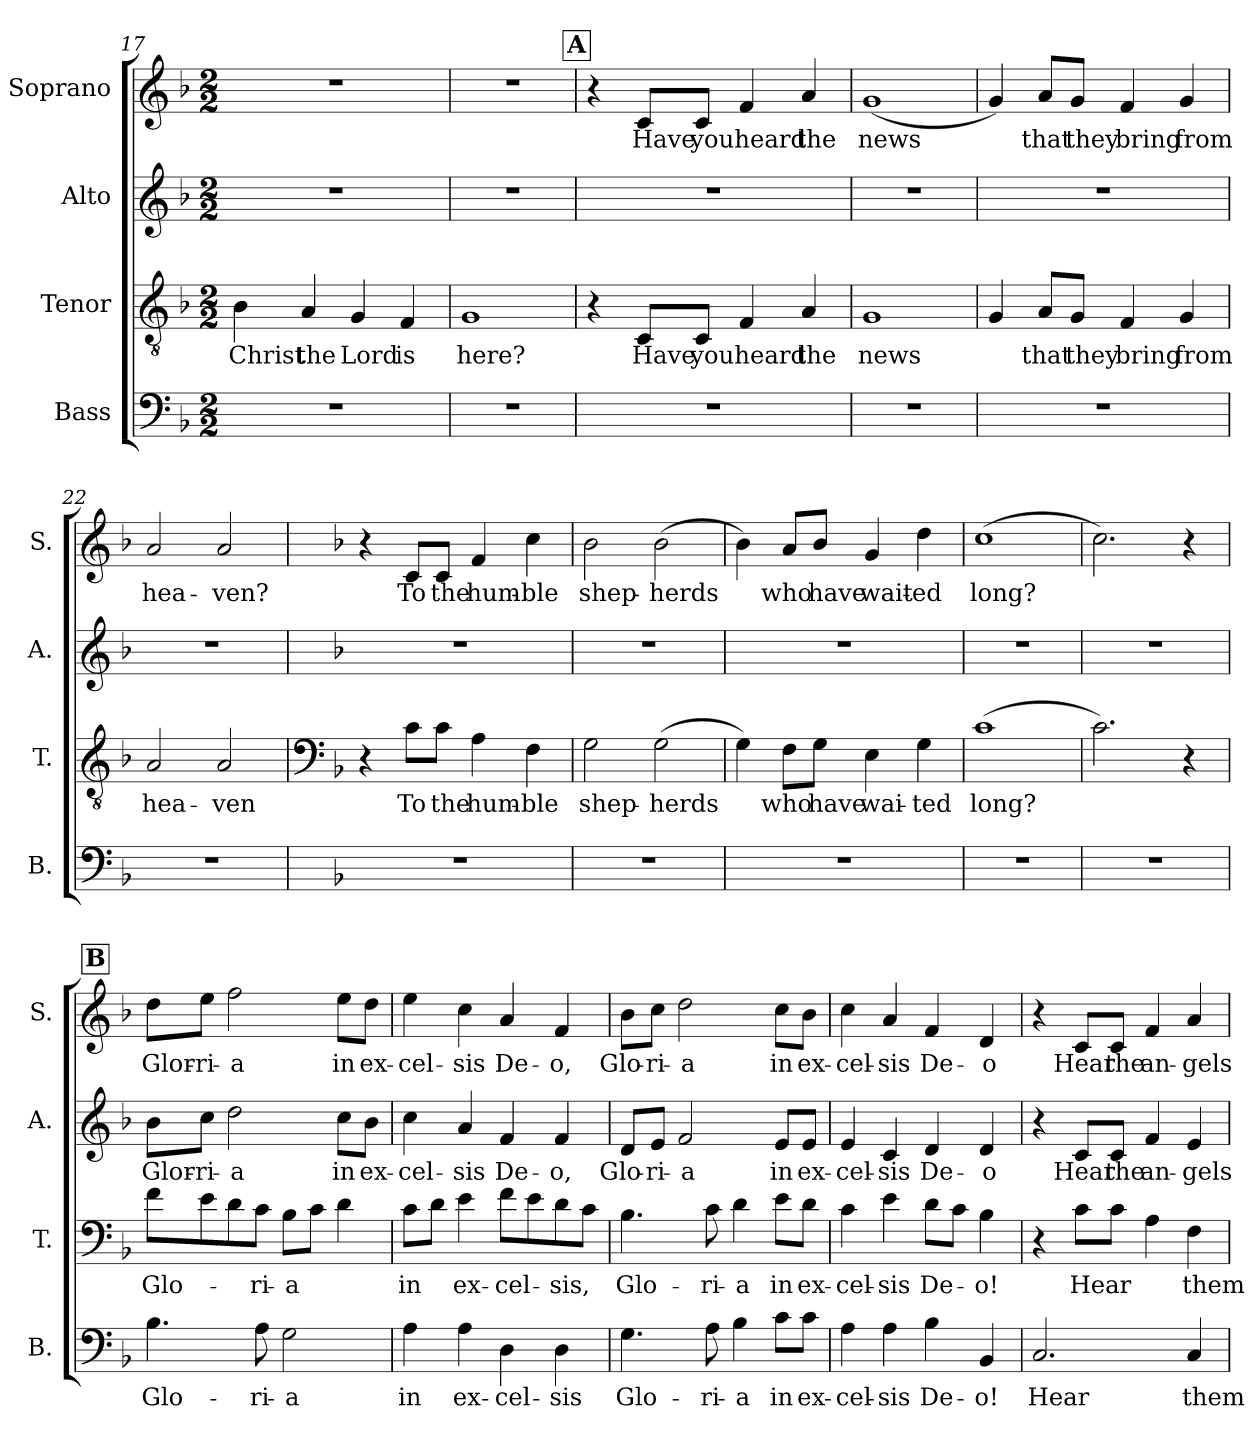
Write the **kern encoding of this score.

**kern	**text	**kern	**text	**kern	**text	**kern	**text
*part4	*part4	*part3	*part3	*part2	*part2	*part1	*part1
*staff4	*staff4	*staff3	*staff3	*staff2	*staff2	*staff1	*staff1
*I"Bass	*	*I"Tenor	*	*I"Alto	*	*I"Soprano	*
*I'B.	*	*I'T.	*	*I'A.	*	*I'S.	*
*clefF4	*	*clefGv2	*	*clefG2	*	*clefG2	*
*k[b-]	*	*k[b-]	*	*k[b-]	*	*k[b-]	*
*M2/2	*	*M2/2	*	*M2/2	*	*M2/2	*
=17	=17	=17	=17	=17	=17	=17	=17
!	!	!	!LO:LY:b	!	!	!	!
1r	.	4B-\	Christ	1r	.	1r	.
!	!	!	!LO:LY:b	!	!	!	!
.	.	4A/	the	.	.	.	.
!	!	!	!LO:LY:b	!	!	!	!
.	.	4G/	Lord	.	.	.	.
!	!	!	!LO:LY:b	!	!	!	!
.	.	4F/	is	.	.	.	.
=18	=18	=18	=18	=18	=18	=18	=18
!	!	!	!LO:LY:b	!	!	!	!
1r	.	1G	here?	1r	.	1r	.
!!LO:LB:g=z
!!LO:REH:place=s1:a:B:fs=14:t=A
=19	=19	=19	=19	=19	=19	=19	=19
1r	.	4r	.	1r	.	4r	.
!	!	!	!LO:LY:b	!	!	!	!LO:LY:b
.	.	8C/L	Have	.	.	8c/L	Have
!	!	!	!LO:LY:b	!	!	!	!LO:LY:b
.	.	8C/J	you	.	.	8c/J	you
!	!	!	!LO:LY:b	!	!	!	!LO:LY:b
.	.	4F/	heard	.	.	4f/	heard
!	!	!	!LO:LY:b	!	!	!	!LO:LY:b
.	.	4A/	the	.	.	4a/	the
=20	=20	=20	=20	=20	=20	=20	=20
!	!	!	!LO:LY:b	!	!	!	!LO:LY:b
1r	.	1G	news	1r	.	(1g	news
=21	=21	=21	=21	=21	=21	=21	=21
1r	.	4G/	.	1r	.	4g/)	.
!	!	!	!LO:LY:b	!	!	!	!LO:LY:b
.	.	8A/L	that	.	.	8a/L	that
!	!	!	!LO:LY:b	!	!	!	!LO:LY:b
.	.	8G/J	they	.	.	8g/J	they
!	!	!	!LO:LY:b	!	!	!	!LO:LY:b
.	.	4F/	bring	.	.	4f/	bring
!	!	!	!LO:LY:b	!	!	!	!LO:LY:b
.	.	4G/	from	.	.	4g/	from
=22	=22	=22	=22	=22	=22	=22	=22
!	!	!	!LO:LY:b	!	!	!	!LO:LY:b
1r	.	2A/	hea-	1r	.	2a/	hea-
!	!	!	!LO:LY:b	!	!	!	!LO:LY:b
.	.	2A/	-ven	.	.	2a/	-ven?
=23	=23	=23	=23	=23	=23	=23	=23
*	*	*clefF4	*	*	*	*	*
*k[b-]	*	*k[b-]	*	*k[b-]	*	*k[b-]	*
1r	.	4r	.	1r	.	4r	.
!	!	!	!LO:LY:b	!	!	!	!LO:LY:b
.	.	8c\L	To	.	.	8c/L	To
!	!	!	!LO:LY:b	!	!	!	!LO:LY:b
.	.	8c\J	the	.	.	8c/J	the
!	!	!	!LO:LY:b	!	!	!	!LO:LY:b
.	.	4A\	hum-	.	.	4f/	hum-
!	!	!	!LO:LY:b	!	!	!	!LO:LY:b
.	.	4F\	-ble	.	.	4cc\	-ble
!!LO:LB:g=z
=24	=24	=24	=24	=24	=24	=24	=24
!	!	!	!LO:LY:b	!	!	!	!LO:LY:b
1r	.	2G\	shep-	1r	.	2b-\	shep-
!	!	!	!LO:LY:b	!	!	!	!LO:LY:b
.	.	(2G\	-herds	.	.	(2b-\	-herds
=25	=25	=25	=25	=25	=25	=25	=25
1r	.	4G\)	.	1r	.	4b-\)	.
!	!	!	!LO:LY:b	!	!	!	!LO:LY:b
.	.	8F\L	who	.	.	8a/L	who
!	!	!	!LO:LY:b	!	!	!	!LO:LY:b
.	.	8G\J	have	.	.	8b-/J	have
!	!	!	!LO:LY:b	!	!	!	!LO:LY:b
.	.	4E\	wai-	.	.	4g/	wait-
!	!	!	!LO:LY:b	!	!	!	!LO:LY:b
.	.	4G\	-ted	.	.	4dd\	-ed
=26	=26	=26	=26	=26	=26	=26	=26
!	!	!	!LO:LY:b	!	!	!	!LO:LY:b
1r	.	(1c	long?	1r	.	(1cc	long?
=27	=27	=27	=27	=27	=27	=27	=27
1r	.	2.c\)	.	1r	.	2.cc\)	.
.	.	4r	.	.	.	4r	.
!!LO:REH:place=s1:a:B:fs=14:t=B
=28	=28	=28	=28	=28	=28	=28	=28
!	!LO:LY:b	!	!LO:LY:b	!	!LO:LY:b	!	!LO:LY:b
4.B-\	Glo-	8f\L	Glo-	8b-\L	Glor-	8dd\L	Glor-
!	!	!	!	!	!LO:LY:b	!	!LO:LY:b
.	.	8e\	.	8cc\J	-ri-	8ee\J	-ri-
!	!	!	!	!	!LO:LY:b	!	!LO:LY:b
.	.	8d\	.	2dd\	-a	2ff\	-a
!	!LO:LY:b	!	!LO:LY:b	!	!	!	!
8A\	-ri-	8c\J	-ri-	.	.	.	.
!	!LO:LY:b	!	!LO:LY:b	!	!	!	!
2G\	-a	8B-\L	-a	.	.	.	.
.	.	8c\J	.	.	.	.	.
!	!	!	!	!	!LO:LY:b	!	!LO:LY:b
.	.	4d\	.	8cc\L	in	8ee\L	in
!	!	!	!	!	!LO:LY:b	!	!LO:LY:b
.	.	.	.	8b-\J	ex-	8dd\J	ex-
!!LO:PB:g=z
=29	=29	=29	=29	=29	=29	=29	=29
!	!LO:LY:b	!	!LO:LY:b	!	!LO:LY:b	!	!LO:LY:b
4A\	in	8c\L	in	4cc\	-cel-	4ee\	-cel-
.	.	8d\J	.	.	.	.	.
!	!LO:LY:b	!	!LO:LY:b	!	!LO:LY:b	!	!LO:LY:b
4A\	ex-	4e\	ex-	4a/	-sis	4cc\	-sis
!	!LO:LY:b	!	!LO:LY:b	!	!LO:LY:b	!	!LO:LY:b
4D\	-cel-	8f\L	-cel-	4f/	De-	4a/	De-
.	.	8e\	.	.	.	.	.
!	!LO:LY:b	!	!LO:LY:b	!	!LO:LY:b	!	!LO:LY:b
4D\	-sis	8d\	-sis,	4f/	-o,	4f/	-o,
.	.	8c\J	.	.	.	.	.
=30	=30	=30	=30	=30	=30	=30	=30
!	!LO:LY:b	!	!LO:LY:b	!	!LO:LY:b	!	!LO:LY:b
4.G\	Glo-	4.B-\	Glo-	8d/L	Glo-	8b-\L	Glo-
!	!	!	!	!	!LO:LY:b	!	!LO:LY:b
.	.	.	.	8e/J	-ri-	8cc\J	-ri-
!	!	!	!	!	!LO:LY:b	!	!LO:LY:b
.	.	.	.	2f/	-a	2dd\	-a
!	!LO:LY:b	!	!LO:LY:b	!	!	!	!
8A\	-ri-	8c\	-ri-	.	.	.	.
!	!LO:LY:b	!	!LO:LY:b	!	!	!	!
4B-\	-a	4d\	-a	.	.	.	.
!	!LO:LY:b	!	!LO:LY:b	!	!LO:LY:b	!	!LO:LY:b
8c\L	in	8e\L	in	8e/L	in	8cc\L	in
!	!LO:LY:b	!	!LO:LY:b	!	!LO:LY:b	!	!LO:LY:b
8c\J	ex-	8d\J	ex-	8e/J	ex-	8b-\J	ex-
=31	=31	=31	=31	=31	=31	=31	=31
!	!LO:LY:b	!	!LO:LY:b	!	!LO:LY:b	!	!LO:LY:b
4A\	-cel-	4c\	-cel-	4e/	-cel-	4cc\	-cel-
!	!LO:LY:b	!	!LO:LY:b	!	!LO:LY:b	!	!LO:LY:b
4A\	-sis	4e\	-sis	4c/	-sis	4a/	-sis
!	!LO:LY:b	!	!LO:LY:b	!	!LO:LY:b	!	!LO:LY:b
4B-\	De-	8d\L	De-	4d/	De-	4f/	De-
.	.	8c\J	.	.	.	.	.
!	!LO:LY:b	!	!LO:LY:b	!	!LO:LY:b	!	!LO:LY:b
4BB-/	-o!	4B-\	-o!	4d/	-o	4d/	-o
=32	=32	=32	=32	=32	=32	=32	=32
!	!LO:LY:b	!	!	!	!	!	!
2.C/	Hear	4r	.	4r	.	4r	.
!	!	!	!LO:LY:b	!	!LO:LY:b	!	!LO:LY:b
.	.	8c\L	Hear	8c/L	Hear	8c/L	Hear
!	!	!	!	!	!LO:LY:b	!	!LO:LY:b
.	.	8c\J	.	8c/J	the	8c/J	the
!	!	!	!	!	!LO:LY:b	!	!LO:LY:b
.	.	4A\	.	4f/	an-	4f/	an-
!	!LO:LY:b	!	!LO:LY:b	!	!LO:LY:b	!	!LO:LY:b
4C/	them	4F\	them	4e/	-gels	4a/	-gels
=	=	=	=	=	=	=	=
*-	*-	*-	*-	*-	*-	*-	*-
